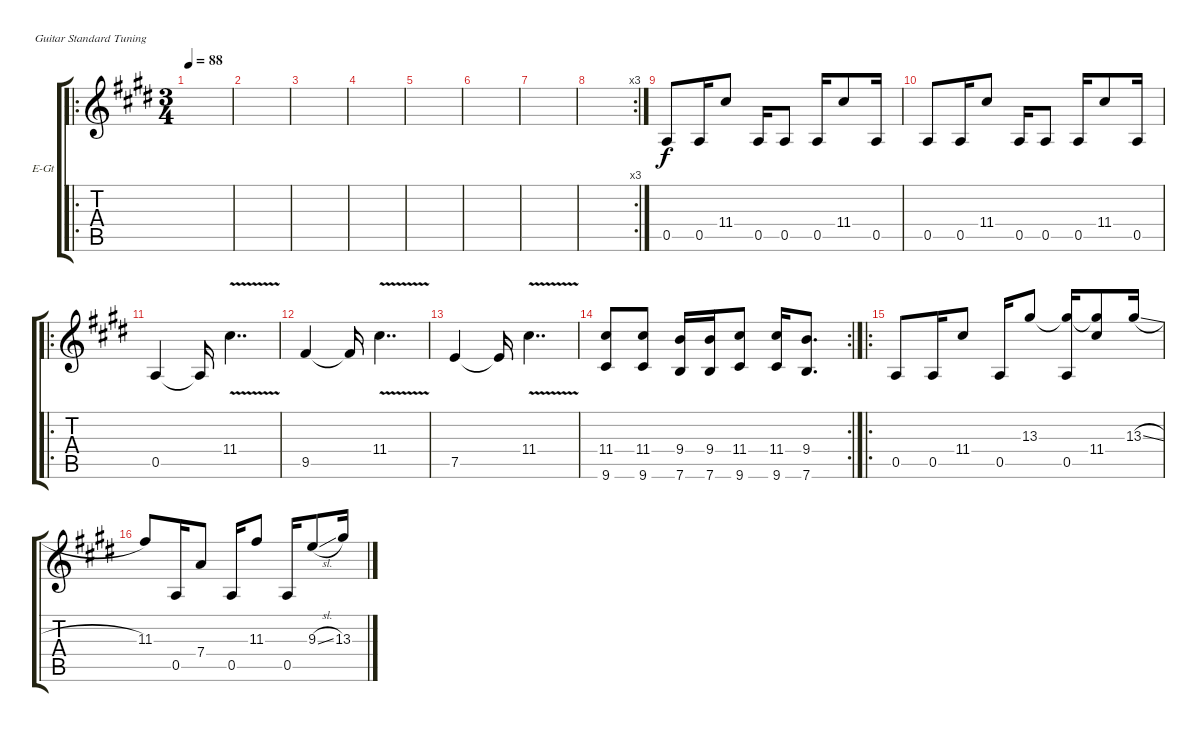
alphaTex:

\defaultSystemsLayout 4
\bracketExtendMode groupsimilarinstruments
\firstSystemTrackNameOrientation horizontal
\otherSystemsTrackNameOrientation horizontal
\track ("Distortion" "E-Gt") {instrument distortionguitar}
\staff {score tabs}
\tuning (E4 B3 G3 D3 A2 E2)
\ro
\ts (3 4)
\tempo 88
\clef g2
\ks c#minor
|
|
|
|
|
|
|
\rc 3
|
0.5.8 0.5.16 11.4.8 0.5.16 0.5.8 0.5.16 11.4.8 0.5.16 |
0.5.8 0.5.16 11.4.8 0.5.16 0.5.8 0.5.16 11.4.8 0.5.16 |
\ro
0.5.4 0.5{t}.16 11.4{v}.4{dd} |
9.5.4 9.5{t}.16 11.4{v}.4{dd} |
7.5.4 7.5{t}.16 11.4{v}.4{dd} |
\rc 2
(9.6 11.4).8 (9.6 11.4).8 (7.6 9.4).16 (7.6 9.4).16 (9.6 11.4).8 (9.6 11.4).16 (9.4 7.6).8{d} |
\ro
0.5.8 0.5.16 11.4.8 0.5.16 13.3.8 (0.5 13.3{t}).16 (11.4 13.3{t}).8 13.3{sl}.16 |
11.3.8 0.5.16 7.4.8 0.5.16 11.3.8 0.5.16 9.3{sl}.8 13.3.16
